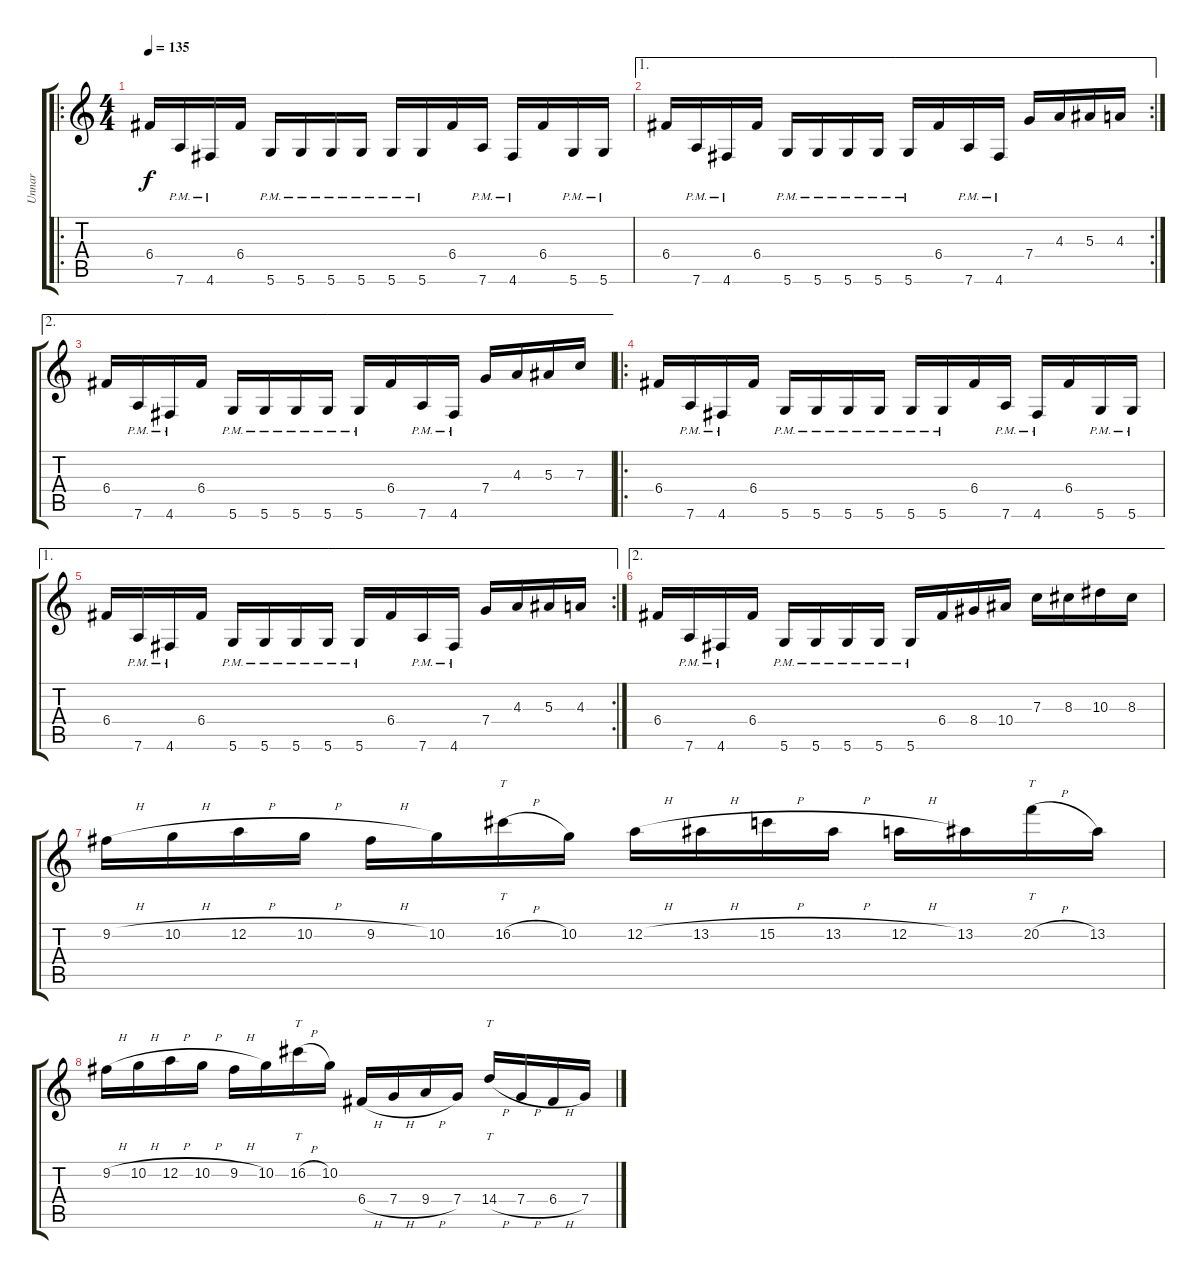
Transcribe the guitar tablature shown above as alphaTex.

\track ("Unnar" "Unnar") {instrument distortionguitar}
\staff {score tabs}
\tuning (D4 A3 F3 C3 G2 D2) {hide}
\ro
\ts (4 4)
\tempo 135
\clef g2
\ks c
6.4.16{dy f} 7.6{pm}.16 4.6{pm}.16 6.4.16 5.6{pm}.16 5.6{pm}.16 5.6{pm}.16 5.6{pm}.16 5.6{pm}.16 5.6{pm}.16 6.4.16 7.6{pm}.16 4.6{pm}.16 6.4.16 5.6{pm}.16 5.6{pm}.16 |
\ae 1
\rc 2
6.4.16 7.6{pm}.16 4.6{pm}.16 6.4.16 5.6{pm}.16 5.6{pm}.16 5.6{pm}.16 5.6{pm}.16 5.6{pm}.16 6.4.16 7.6{pm}.16 4.6{pm}.16 7.4.16 4.3.16 5.3.16 4.3.16 |
\ae 2
6.4.16 7.6{pm}.16 4.6{pm}.16 6.4.16 5.6{pm}.16 5.6{pm}.16 5.6{pm}.16 5.6{pm}.16 5.6{pm}.16 6.4.16 7.6{pm}.16 4.6{pm}.16 7.4.16 4.3.16 5.3.16 7.3.16 |
\ro
6.4.16 7.6{pm}.16 4.6{pm}.16 6.4.16 5.6{pm}.16 5.6{pm}.16 5.6{pm}.16 5.6{pm}.16 5.6{pm}.16 5.6{pm}.16 6.4.16 7.6{pm}.16 4.6{pm}.16 6.4.16 5.6{pm}.16 5.6{pm}.16 |
\ae 1
\rc 2
6.4.16 7.6{pm}.16 4.6{pm}.16 6.4.16 5.6{pm}.16 5.6{pm}.16 5.6{pm}.16 5.6{pm}.16 5.6{pm}.16 6.4.16 7.6{pm}.16 4.6{pm}.16 7.4.16 4.3.16 5.3.16 4.3.16 |
\ae 2
6.4.16 7.6{pm}.16 4.6{pm}.16 6.4.16 5.6{pm}.16 5.6{pm}.16 5.6{pm}.16 5.6{pm}.16 5.6{pm}.16 6.4.16 8.4.16 10.4.16 7.3.16 8.3.16 10.3.16 8.3.16 |
9.2{h}.16 10.2{h}.16 12.2{h}.16 10.2{h}.16 9.2{h}.16 10.2.16 16.2{h}.16{tt} 10.2.16 12.2{h}.16 13.2{h}.16 15.2{h}.16 13.2{h}.16 12.2{h}.16 13.2.16 20.2{h}.16{tt} 13.2.16 |
9.2{h}.16 10.2{h}.16 12.2{h}.16 10.2{h}.16 9.2{h}.16 10.2.16 16.2{h}.16{tt} 10.2.16 6.4{h}.16 7.4{h}.16 9.4{h}.16 7.4.16 14.4{h}.16{tt} 7.4{h}.16 6.4{h}.16 7.4.16
